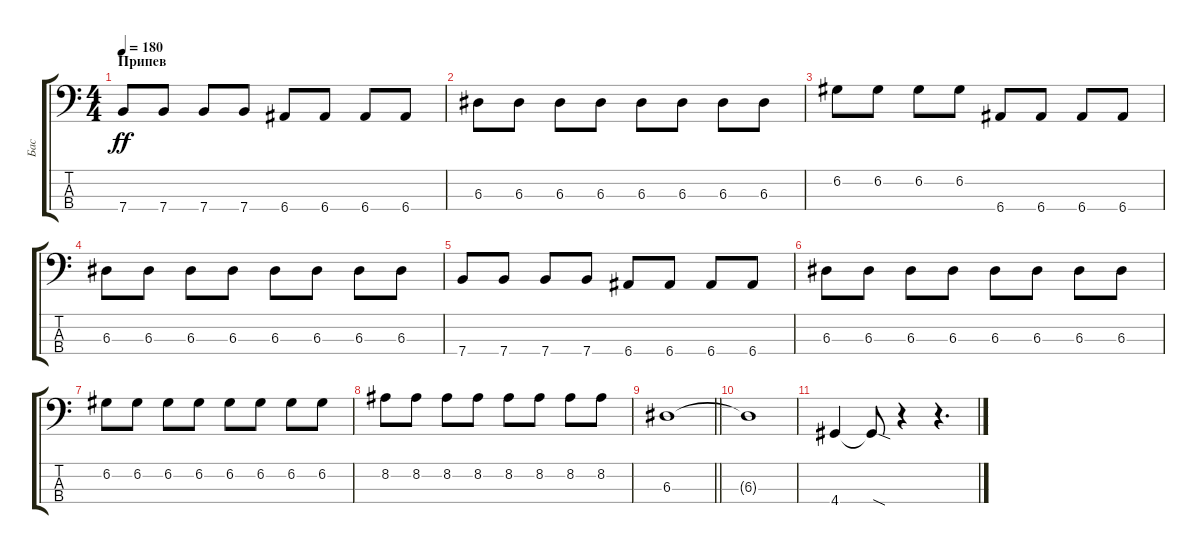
\track ("Бас" "Бас") {instrument electricbassfinger}
\staff {score tabs}
\tuning (G2 D2 A1 E1) {hide}
\ts (4 4)
\section ("" "Припев")
\tempo 180
\clef f4
\ks c
7.4.8{dy ff} 7.4.8 7.4.8 7.4.8 6.4.8 6.4.8 6.4.8 6.4.8 |
6.3.8 6.3.8 6.3.8 6.3.8 6.3.8 6.3.8 6.3.8 6.3.8 |
6.2.8 6.2.8 6.2.8 6.2.8 6.4.8 6.4.8 6.4.8 6.4.8 |
6.3.8 6.3.8 6.3.8 6.3.8 6.3.8 6.3.8 6.3.8 6.3.8 |
7.4.8 7.4.8 7.4.8 7.4.8 6.4.8 6.4.8 6.4.8 6.4.8 |
6.3.8 6.3.8 6.3.8 6.3.8 6.3.8 6.3.8 6.3.8 6.3.8 |
6.2.8 6.2.8 6.2.8 6.2.8 6.2.8 6.2.8 6.2.8 6.2.8 |
8.2.8 8.2.8 8.2.8 8.2.8 8.2.8 8.2.8 8.2.8 8.2.8 |
\barLineRight lightlight
6.3.1 |
6.3{t}.1 |
4.4.4 4.4{sod t}.8 r.4 r.4{d}
